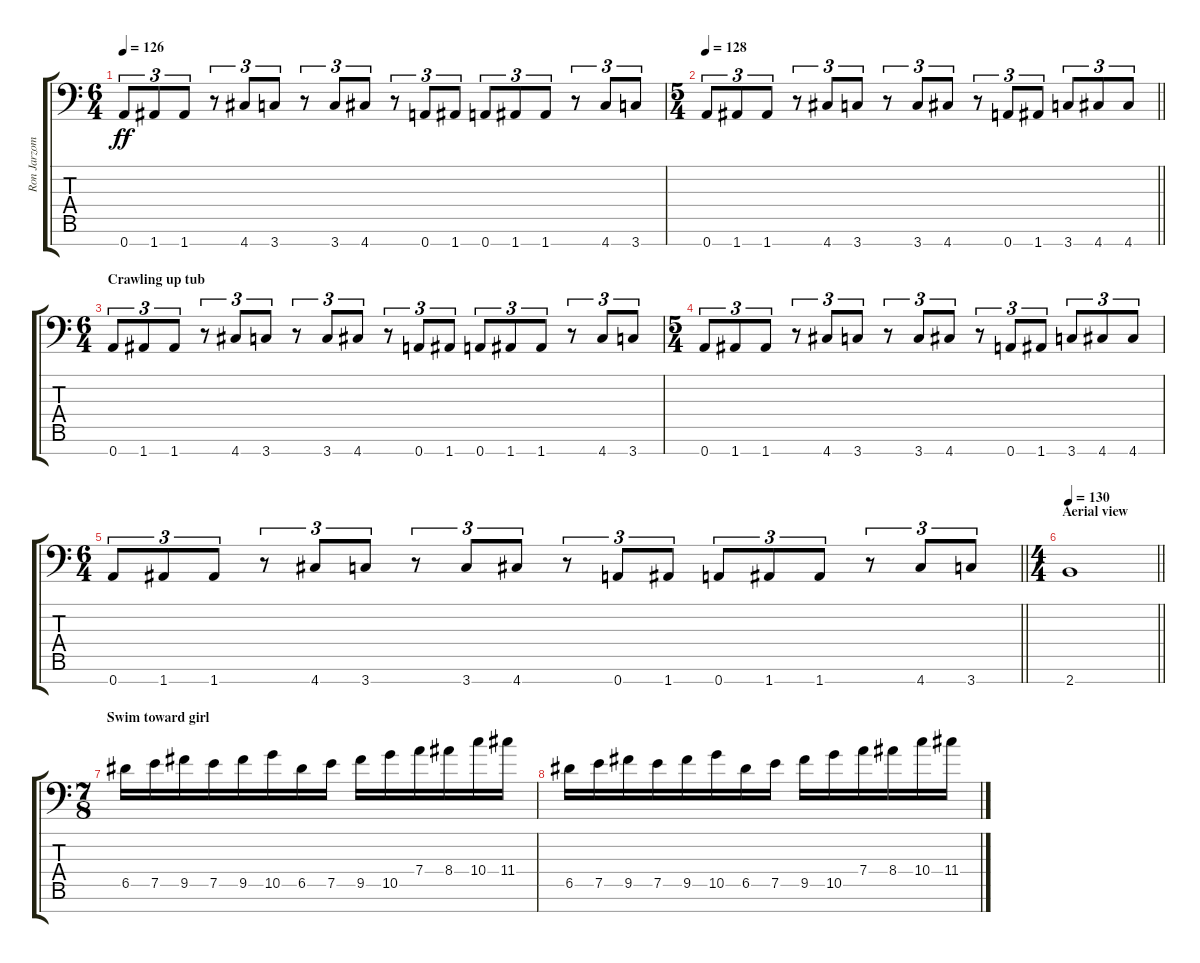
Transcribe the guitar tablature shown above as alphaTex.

\track ("Ron Jarzombek Lead 1" "Ron Jarzom") {instrument distortionguitar}
\staff {score tabs}
\tuning (E4 B3 G3 D3 A2 E2 A1) {hide}
\ts (6 4)
\tempo 126
\clef f4
\ks c
0.7.8{tu (3 2) dy ff} 1.7.8{tu (3 2)} 1.7.8{tu (3 2)} r.8{tu (3 2)} 4.7.8{tu (3 2)} 3.7.8{tu (3 2)} r.8{tu (3 2)} 3.7.8{tu (3 2)} 4.7.8{tu (3 2)} r.8{tu (3 2)} 0.7.8{tu (3 2)} 1.7.8{tu (3 2)} 0.7.8{tu (3 2)} 1.7.8{tu (3 2)} 1.7.8{tu (3 2)} r.8{tu (3 2)} 4.7.8{tu (3 2)} 3.7.8{tu (3 2)} |
\ts (5 4)
\tempo 128
\barLineRight lightlight
0.7.8{tu (3 2)} 1.7.8{tu (3 2)} 1.7.8{tu (3 2)} r.8{tu (3 2)} 4.7.8{tu (3 2)} 3.7.8{tu (3 2)} r.8{tu (3 2)} 3.7.8{tu (3 2)} 4.7.8{tu (3 2)} r.8{tu (3 2)} 0.7.8{tu (3 2)} 1.7.8{tu (3 2)} 3.7.8{tu (3 2)} 4.7.8{tu (3 2)} 4.7.8{tu (3 2)} |
\ts (6 4)
\section ("" "Crawling up tub")
0.7.8{tu (3 2)} 1.7.8{tu (3 2)} 1.7.8{tu (3 2)} r.8{tu (3 2)} 4.7.8{tu (3 2)} 3.7.8{tu (3 2)} r.8{tu (3 2)} 3.7.8{tu (3 2)} 4.7.8{tu (3 2)} r.8{tu (3 2)} 0.7.8{tu (3 2)} 1.7.8{tu (3 2)} 0.7.8{tu (3 2)} 1.7.8{tu (3 2)} 1.7.8{tu (3 2)} r.8{tu (3 2)} 4.7.8{tu (3 2)} 3.7.8{tu (3 2)} |
\ts (5 4)
0.7.8{tu (3 2)} 1.7.8{tu (3 2)} 1.7.8{tu (3 2)} r.8{tu (3 2)} 4.7.8{tu (3 2)} 3.7.8{tu (3 2)} r.8{tu (3 2)} 3.7.8{tu (3 2)} 4.7.8{tu (3 2)} r.8{tu (3 2)} 0.7.8{tu (3 2)} 1.7.8{tu (3 2)} 3.7.8{tu (3 2)} 4.7.8{tu (3 2)} 4.7.8{tu (3 2)} |
\ts (6 4)
\barLineRight lightlight
0.7.8{tu (3 2)} 1.7.8{tu (3 2)} 1.7.8{tu (3 2)} r.8{tu (3 2)} 4.7.8{tu (3 2)} 3.7.8{tu (3 2)} r.8{tu (3 2)} 3.7.8{tu (3 2)} 4.7.8{tu (3 2)} r.8{tu (3 2)} 0.7.8{tu (3 2)} 1.7.8{tu (3 2)} 0.7.8{tu (3 2)} 1.7.8{tu (3 2)} 1.7.8{tu (3 2)} r.8{tu (3 2)} 4.7.8{tu (3 2)} 3.7.8{tu (3 2)} |
\ts (4 4)
\section ("" "Aerial view")
\tempo 130
\barLineRight lightlight
2.7.1 |
\ts (7 8)
\section ("" "Swim toward girl")
6.5.16 7.5.16 9.5.16 7.5.16 9.5.16 10.5.16 6.5.16 7.5.16 9.5.16 10.5.16 7.4.16 8.4.16 10.4.16 11.4.16 |
6.5.16 7.5.16 9.5.16 7.5.16 9.5.16 10.5.16 6.5.16 7.5.16 9.5.16 10.5.16 7.4.16 8.4.16 10.4.16 11.4.16
